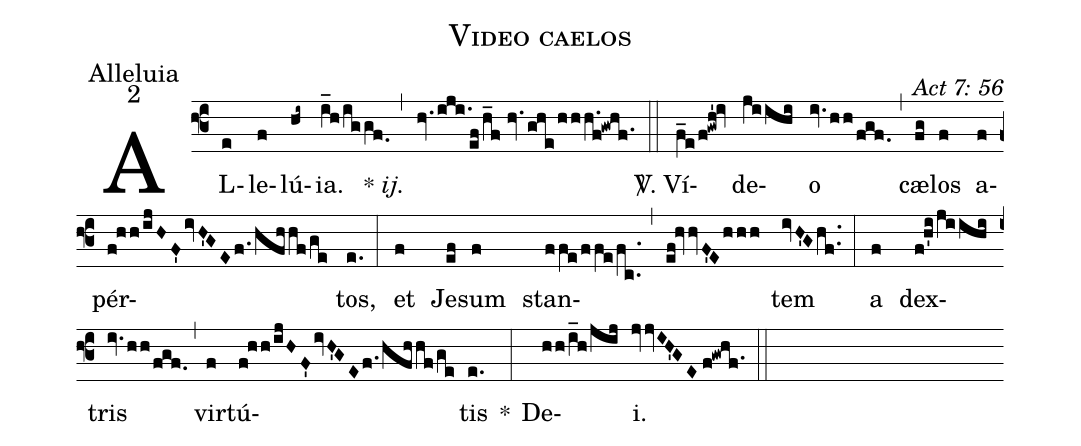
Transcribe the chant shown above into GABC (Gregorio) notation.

name: Video caelos;
office-part: Alleluia;
mode: 2;
commentary: Act 7: 56;
%%
(f3) AL(e)le(f)lú(hi~)ia.(i_h/iggf.0) {*}~<i>ij.</i>(,) (hv.iji./[-0.5]ef/h_f//hv.ghe/hhh.f!gwhf.1) (::)
<sp>V/</sp>. Ví(f_e/f!gwh'!iv)de(jiihi)o(iv.hh/fgf.) (,) cæ(fg)los(f) a(f)pér(f!hh/ijHF'ivH'GEf./hfhhf/ge)tos,(e.) (:)
et(f) Je(ef)sum(f) stan(ffe/ffe/fc..)(,)(ef!hvvF'Ehhh)tem(ivH'Ghf..) (:)
a(f) dex(f!h'i/jiihi)tris(iv.hh/fgf.) (,) vir(f)tú(f!hh/ijHF'ivH'GEf./hfhhf/ge)tis(e.) *(:)
De(hh/i_h/jij)i.(jvvIH'GE//f!gwhf.1) (::)
